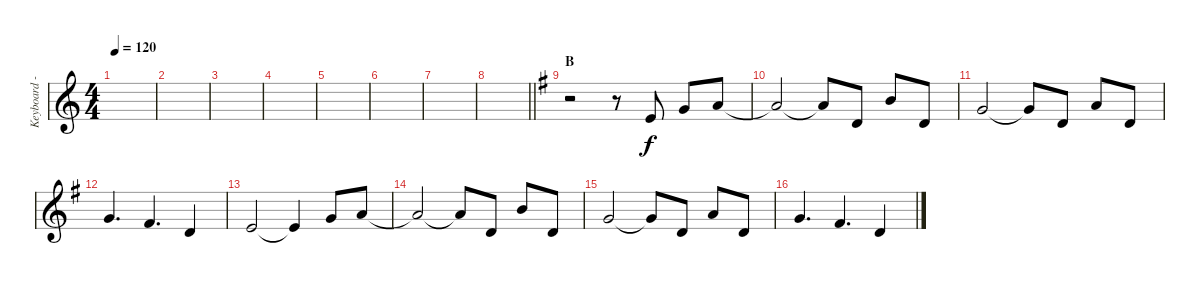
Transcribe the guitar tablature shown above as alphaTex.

\track ("Keyboard - Pad B" "Keyboard -") {instrument pad2warm}
\staff {score}
\tuning (E4 B3 G3 D3 A2 D2) {hide}
\ts (4 4)
\tempo 120
\clef g2
\ks c
|
|
|
|
|
|
|
\barLineRight lightlight
|
\section ("" "B")
\ks g
r.2 r.8 0.1.8 3.1.8 5.1.8 |
5.1{t}.2 5.1{t}.8 3.2.8 7.1.8 3.2.8 |
3.1.2 3.1{t}.8 3.2.8 5.1.8 3.2.8 |
3.1.4{d} 2.1.4{d} 3.2.4 |
0.1.2 0.1{t}.4 3.1.8 5.1.8 |
5.1{t}.2 5.1{t}.8 3.2.8 7.1.8 3.2.8 |
3.1.2 3.1{t}.8 3.2.8 5.1.8 3.2.8 |
3.1.4{d} 2.1.4{d} 3.2.4
